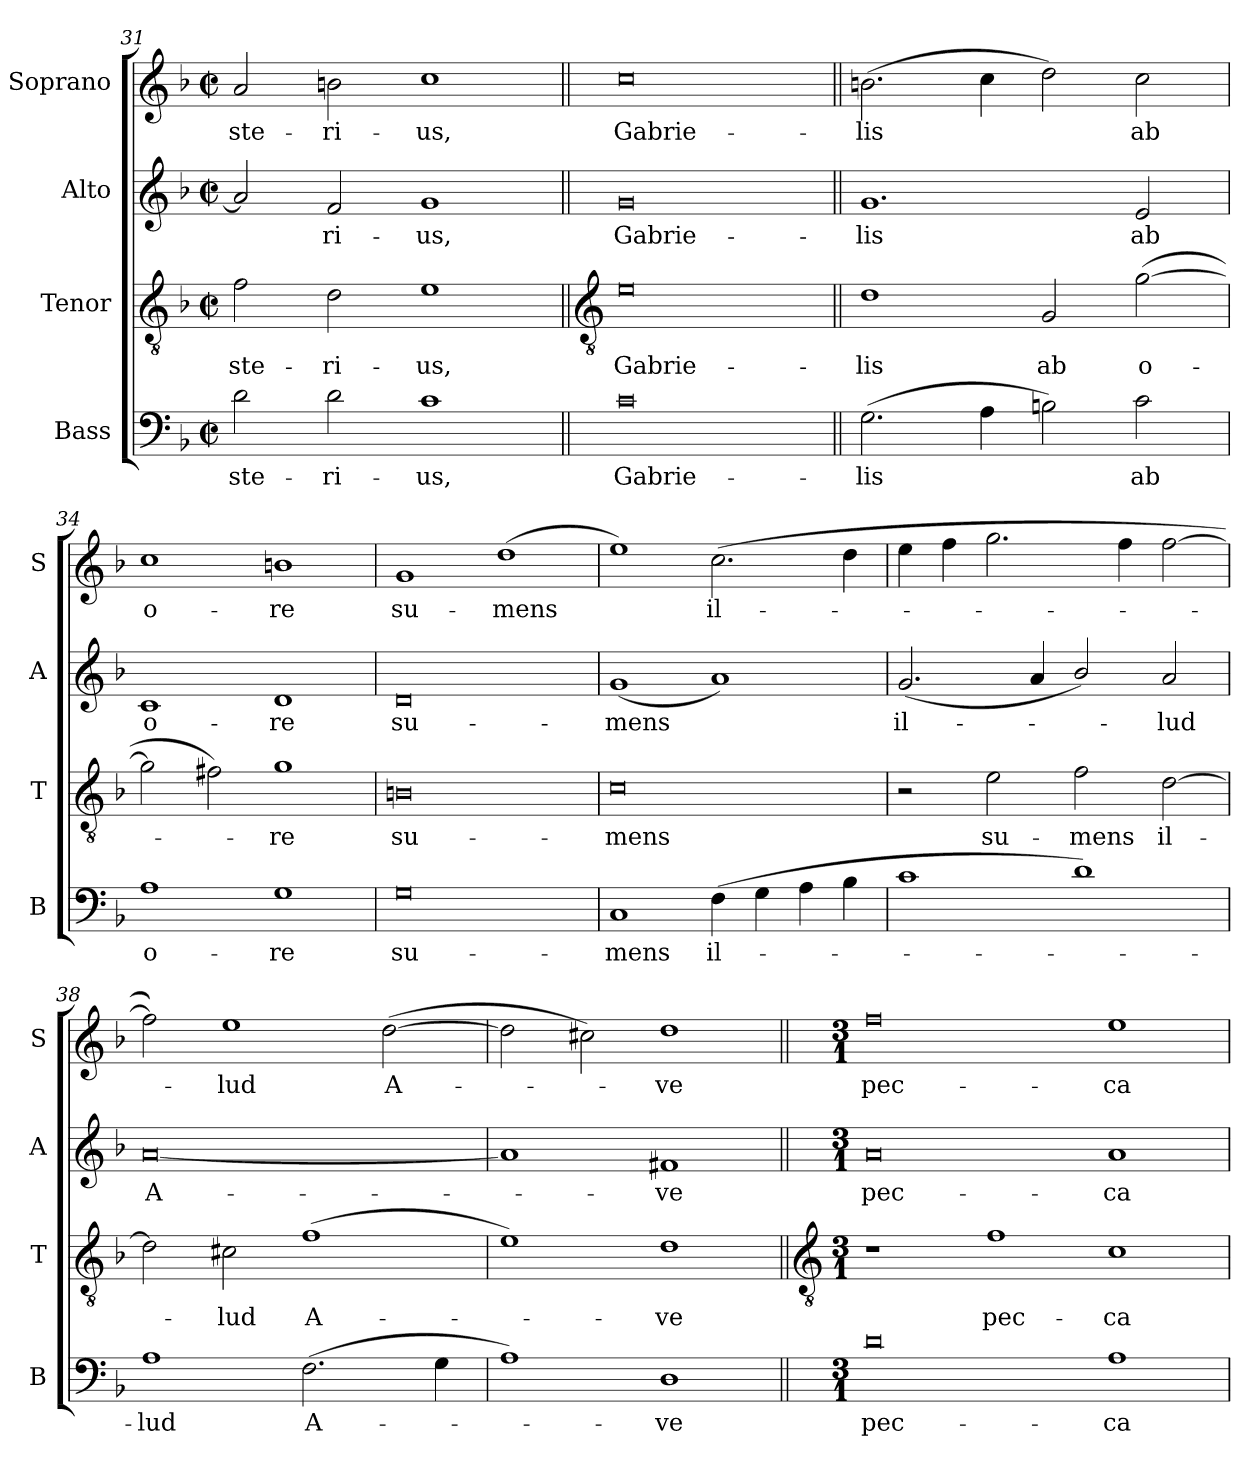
**kern	**text	**kern	**text	**kern	**text	**kern	**text
*part4	*part4	*part3	*part3	*part2	*part2	*part1	*part1
*staff4	*staff4	*staff3	*staff3	*staff2	*staff2	*staff1	*staff1
*I"Bass	*	*I"Tenor	*	*I"Alto	*	*I"Soprano	*
*I'B	*	*I'T	*	*I'A	*	*I'S	*
*clefF4	*	*clefGv2	*	*clefG2	*	*clefG2	*
*k[b-]	*	*k[b-]	*	*k[b-]	*	*k[b-]	*
*F:	*	*F:	*	*F:	*	*F:	*
*M4/2	*	*M4/2	*	*M4/2	*	*M4/2	*
*met(c|)	*	*met(c|)	*	*met(c|)	*	*met(c|)	*
=31	=31	=31	=31	=31	=31	=31	=31
!	!LO:LY:b	!	!LO:LY:b	!	!	!	!LO:LY:b
2d	-ste-	2f	-ste-	2a]	.	2a	-ste-
!	!LO:LY:b	!	!LO:LY:b	!	!LO:LY:b	!	!LO:LY:b
2d	-ri-	2d	-ri-	2f	ri-	2bn	-ri-
!	!LO:LY:b	!	!LO:LY:b	!	!LO:LY:b	!	!LO:LY:b
1c	-us,	1e	-us,	1g	-us,	1cc	-us,
!!LO:LB:g=z
=32||	=32||	=32||	=32||	=32||	=32||	=32||	=32||
*	*	*clefGv2	*	*	*	*	*
!	!LO:LY:b	!	!LO:LY:b	!	!LO:LY:b	!	!LO:LY:b
0c	Gabrie-	0e	Gabrie-	0g	Gabrie-	0cc	Gabrie-
=33||	=33||	=33||	=33||	=33||	=33||	=33||	=33||
!	!LO:LY:b	!	!LO:LY:b	!	!LO:LY:b	!	!LO:LY:b
(>2.G	-lis	1d	-lis	1.g	-lis	(>2.bn	-lis
4A	.	.	.	.	.	4cc	.
!	!	!	!LO:LY:b	!	!	!	!
2Bn)	.	2G	ab	.	.	2dd)	.
!	!LO:LY:b	!	!LO:LY:b	!	!LO:LY:b	!	!LO:LY:b
2c	ab	(>[2g	o-	2e	ab	2cc	ab
=34	=34	=34	=34	=34	=34	=34	=34
!	!LO:LY:b	!	!	!	!LO:LY:b	!	!LO:LY:b
1A	o-	2g]	.	1c	o-	1cc	o-
.	.	2f#X)	.	.	.	.	.
!	!LO:LY:b	!	!LO:LY:b	!	!LO:LY:b	!	!LO:LY:b
1G	-re	1g	re	1d	-re	1bn	-re
=35	=35	=35	=35	=35	=35	=35	=35
!	!LO:LY:b	!	!LO:LY:b	!	!LO:LY:b	!	!LO:LY:b
0G	su-	0Bn	su-	0d	su-	1g	su-
!	!	!	!	!	!	!	!LO:LY:b
.	.	.	.	.	.	(>1dd	-mens
=36	=36	=36	=36	=36	=36	=36	=36
!	!LO:LY:b	!	!LO:LY:b	!	!LO:LY:b	!	!
1C	-mens	0c	-mens	(<1g	-mens	1ee)	.
!	!LO:LY:b	!	!	!	!	!	!LO:LY:b
(>4F	il-	.	.	1a)	.	(>2.cc	il-
4G	.	.	.	.	.	.	.
4A	.	.	.	.	.	.	.
4B-	.	.	.	.	.	4dd	.
=37	=37	=37	=37	=37	=37	=37	=37
!	!	!	!	!	!LO:LY:b	!	!
1c	.	2r	.	(<2.g	il-	4ee	.
.	.	.	.	.	.	4ff	.
!	!	!	!LO:LY:b	!	!	!	!
.	.	2e	su-	.	.	2.gg	.
.	.	.	.	4a	.	.	.
!	!	!	!LO:LY:b	!	!	!	!
1d)	.	2f	-mens	2b-/)	.	.	.
.	.	.	.	.	.	4ff	.
!	!	!	!LO:LY:b	!	!LO:LY:b	!	!
.	.	[2d	il-	2a	lud	[2ff	.
=38	=38	=38	=38	=38	=38	=38	=38
!	!LO:LY:b	!	!	!	!LO:LY:b	!	!
1A	lud	2d]	.	[0a	A-	2ff])	.
!	!	!	!LO:LY:b	!	!	!	!LO:LY:b
.	.	2c#X	lud	.	.	1ee	lud
!	!LO:LY:b	!	!LO:LY:b	!	!	!	!
(>2.F	A-	(>1f	A-	.	.	.	.
!	!	!	!	!	!	!	!LO:LY:b
.	.	.	.	.	.	(>[2dd	A-
4G	.	.	.	.	.	.	.
=39	=39	=39	=39	=39	=39	=39	=39
1A)	.	1e)	.	1a]	.	2dd]	.
.	.	.	.	.	.	2cc#X)	.
!	!LO:LY:b	!	!LO:LY:b	!	!LO:LY:b	!	!LO:LY:b
1D	ve	1d	ve	1f#X	ve	1dd	ve
!!LO:LB:g=z
=40||	=40||	=40||	=40||	=40||	=40||	=40||	=40||
*	*	*clefGv2	*	*	*	*	*
*M3/1	*	*M3/1	*	*M3/1	*	*M3/1	*
!	!LO:LY:b	!	!	!	!LO:LY:b	!	!LO:LY:b
0d	pec-	1r	.	0a	pec-	0ff	pec-
!	!	!	!LO:LY:b	!	!	!	!
.	.	1f	pec-	.	.	.	.
!	!LO:LY:b	!	!LO:LY:b	!	!LO:LY:b	!	!LO:LY:b
1A	-ca-	1c	-ca-	1a	-ca-	1ee	-ca-
=	=	=	=	=	=	=	=
*-	*-	*-	*-	*-	*-	*-	*-
